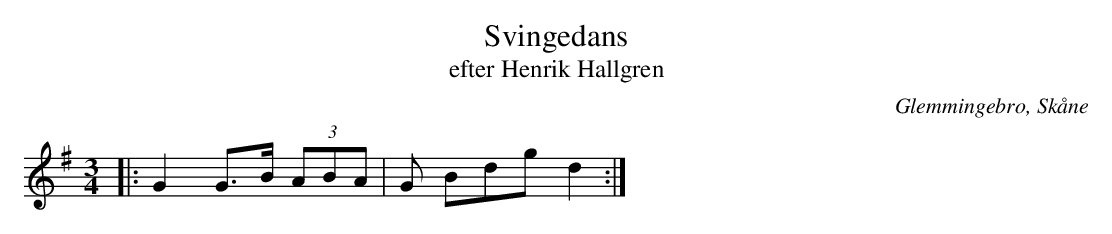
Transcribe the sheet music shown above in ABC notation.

X:1
T:Svingedans
T:efter Henrik Hallgren
O:Glemmingebro, Skåne
M:3/4
L:1/8
K:G
|: G2 G>B (3ABA | G Bdg d2 :|
